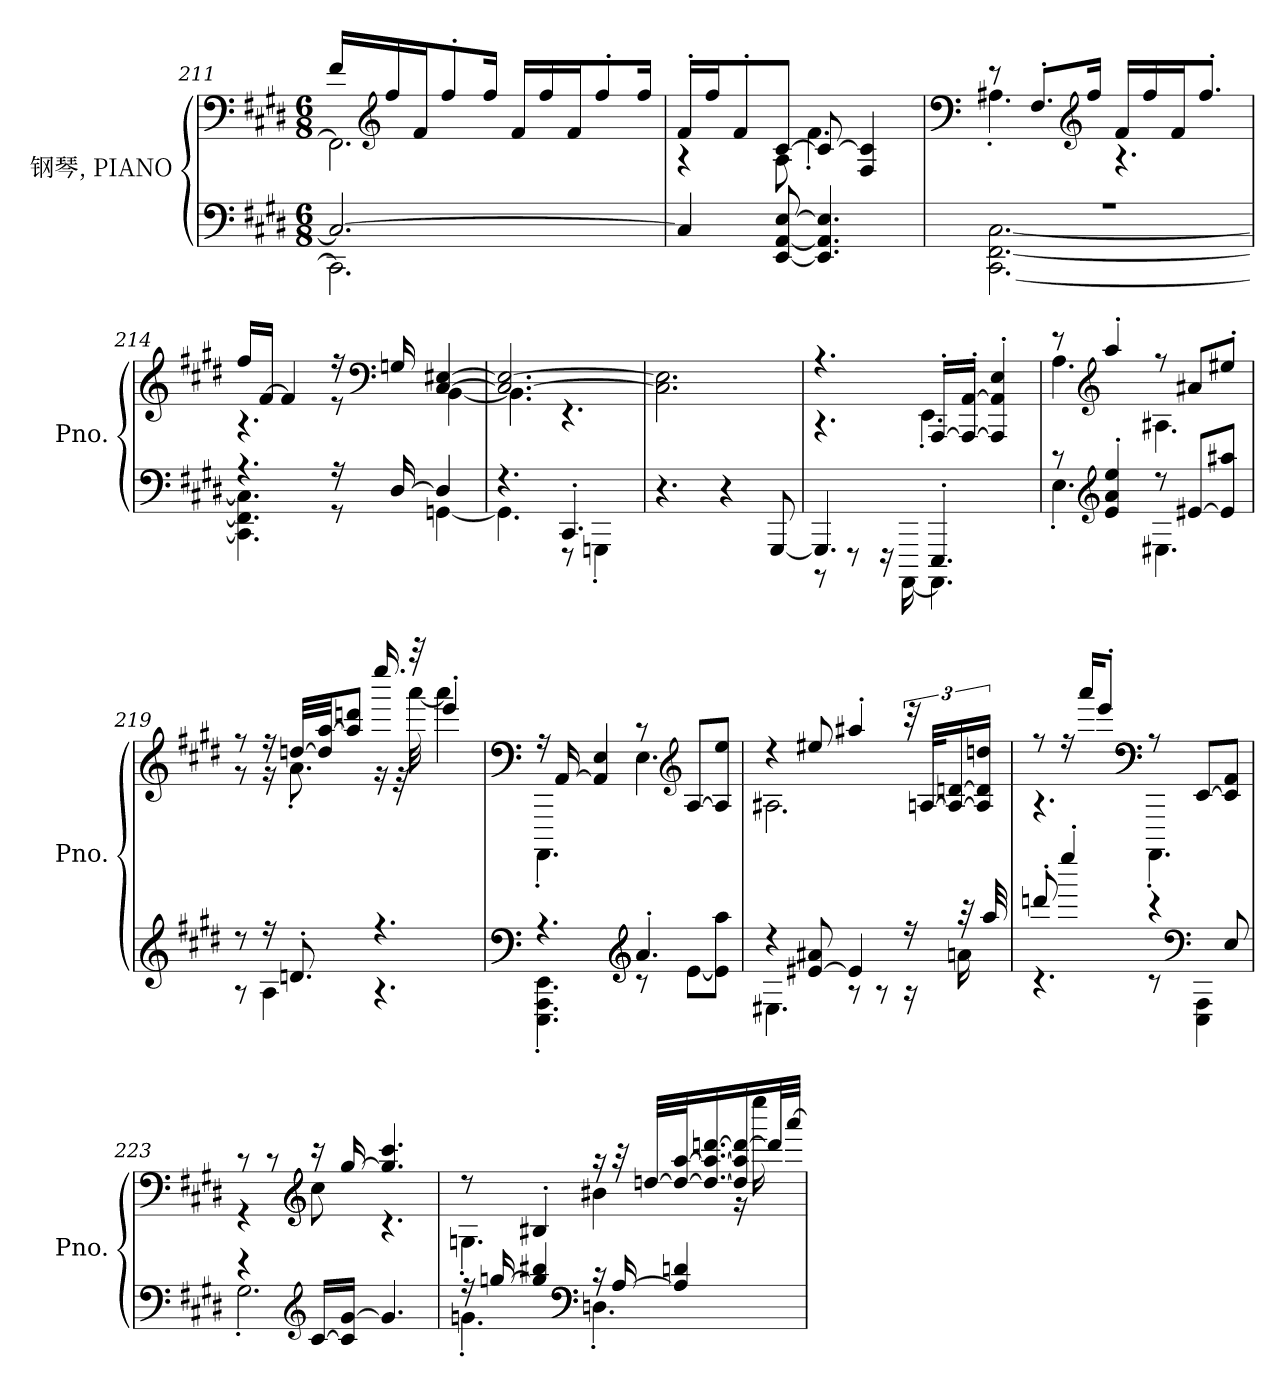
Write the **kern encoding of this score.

**kern	**kern
*part1	*part1
*staff2	*staff1
*I"钢琴, PIANO	*
*I'Pno.	*
*clefF4	*clefF4
*k[f#c#g#d#]	*k[f#c#g#d#]
*M6/8	*M6/8
=211	=211
*^	*^
2.C#/_	2.CC#\]	16f#/LL	2.FF#\]
*	*	*clefG2	*
.	.	16ff#/	.
.	.	16f#/J	.
.	.	8ff#'/	.
.	.	16ff#/Jk	.
.	.	16f#/LL	.
.	.	16ff#/	.
.	.	16f#/J	.
.	.	8ff#'/	.
.	.	16ff#/Jk	.
*v	*v	*	*
=212	=212	=212
4C#/]	16f#'/LL	4r
.	16ff#/J	.
.	8f#'/	.
[8EE/ [8AA/ [8E/	[8c#/J	8A\
4.EE/] 4.AA/] 4.E/]	8c#/_	4.f#'\
.	4F#/ 4c#/]	.
!!LO:LB:g=z	!!
=213	=213	=213
*	*clefF4	*
*^	*	*
2.r	[2.CC#\ [2.FF#\ [2.C#\	8r	4.A#X'\
.	.	8.F#'/L	.
*	*	*clefG2	*
.	.	16ff#/Jk	.
.	.	16f#/LL	4.r
.	.	16ff#/	.
.	.	16f#/J	.
.	.	8.ff#'/J	.
=214	=214	=214	=214
4.r	4.CC#\] 4.FF#\] 4.C#\]	16ff#/LL	4.r
.	.	[16f#/JJ	.
.	.	4f#/]	.
16r	8r	16r	8r
*	*	*clefF4	*
[16D#/	.	16Gn/	.
4D#/]	[4GGn\	[4C#/ [4E#X/	[4BB\
=215	=215	=215	=215
4.r	4.GG\]	2.C#/_ 2.E#/_	4.BB\]
4.CC#'/	8r	.	4.r
.	4GGGn'\	.	.
*v	*v	*	*
*	*v	*v
=216	=216
4.r	2.C#\] 2.E#\]
4r	.
[8GGG#/	.
!!LO:LB:g=z
=217	=217
*^	*^
4.GGG#/]	8r	4.r	4.r
.	8r	.	.
.	16r	.	.
.	[16AAAA\	.	.
4.EEE'/	4.AAAA\]	[16AAA'/LL	4.EE'\
.	.	16AAA/_' [16AA/'JJ	.
.	.	4AAA/]' 4AA/]' 4E/'	.
=218	=218	=218	=218
8r	4.E'\	8r	4.A\
*clefG2	*	*clefG2	*
4e/' 4a/' 4ee/'	.	4aa'/	.
8r	4.E#X\	8r	4.A#X\
[8e#X/L	.	8a#X/L	.
8e#/] 8aa#X/J	.	8ee#X'/J	.
=219	=219	=219	=219
8r	8r	8r	8r
16r	4A\	16r	16r
8.dn'/	.	[32ddn/LLL	8.a'\
.	.	32dd/] [32aa/JJ	.
.	.	8aa/] 8dddn/J	.
4.r	4.r	16.eeee/	16r
.	.	.	32r
.	.	32r	[32aaa\
.	.	4eee'/	4aaa\]
!!LO:LB:g=z	!!
=220	=220	=220	=220
*clefF4	*	*clefF4	*
4.r	4.EEE\' 4.AAA\' 4.EE\'	16r	4.AAAA'\
.	.	[16AA/	.
.	.	4AA/] 4E/	.
*clefG2	*	*	*
4.a'/	8r	8r	4.E\
*	*	*clefG2	*
.	[8e\L	[8A/L	.
.	8e\] 8aa\J	8A/] 8ee/J	.
=221	=221	=221	=221
4r	4.E#X\	4r	2.A#X\
[8e#X/ 8a#X/	.	8ee#X/	.
4e#/]	8r	4aa#X'/	.
.	8r	.	.
16r	16r	48r	.
.	.	[48An/KLL	.
.	.	24A/_ [24dn/	.
32r	16an\	.	.
.	.	24A/] 24d/] 24ddn/JJ	.
32aa/	.	.	.
=222	=222	=222	=222
8dddn'/	4.r	8r	4.r
4eeee'/	.	16r	.
.	.	16aaa/KL	.
.	.	8eee'/J	.
*	*	*clefF4	*
4r	8r	8r	4.AAAA'\
*clefF4	*	*	*
.	4EEE\ 4AAA\	[8EE/L	.
8E/	.	8EE/] 8AA/J	.
!!LO:LB:g=z	!!
=223	=223	=223	=223
4r	2.G#'\	8r	4r
.	.	8r	.
*clefG2	*	*clefG2	*
[16c#/LL	.	16r	8cc#\
16c#/] [16g#/JJ	.	[16gg#/	.
4.g#/]	.	4.gg#/] 4.ccc#/	4.r
=224	=224	=224	=224
16r	4.gn'\	8r	4.Gn'\
[16ggn/	.	.	.
4gg/] 4bb#X/	.	4B#X'/	.
*clefF4	*	*	*
16r	4.Dn'\	16r	4b#X\
[16A/	.	32r	.
.	.	[32ddn/LLL	.
4A/] 4dn/	.	32dd/_ [32aa/J	.
.	.	16.dd/_ 16.aa/_ [16.dddn/	.
.	.	16dd/] 16aa/] 16ddd/_	16r
.	.	32ddd/L]	16eeee\
.	.	[32aaa/JJJ	.
*v	*v	*	*
*	*v	*v
=	=
*-	*-
